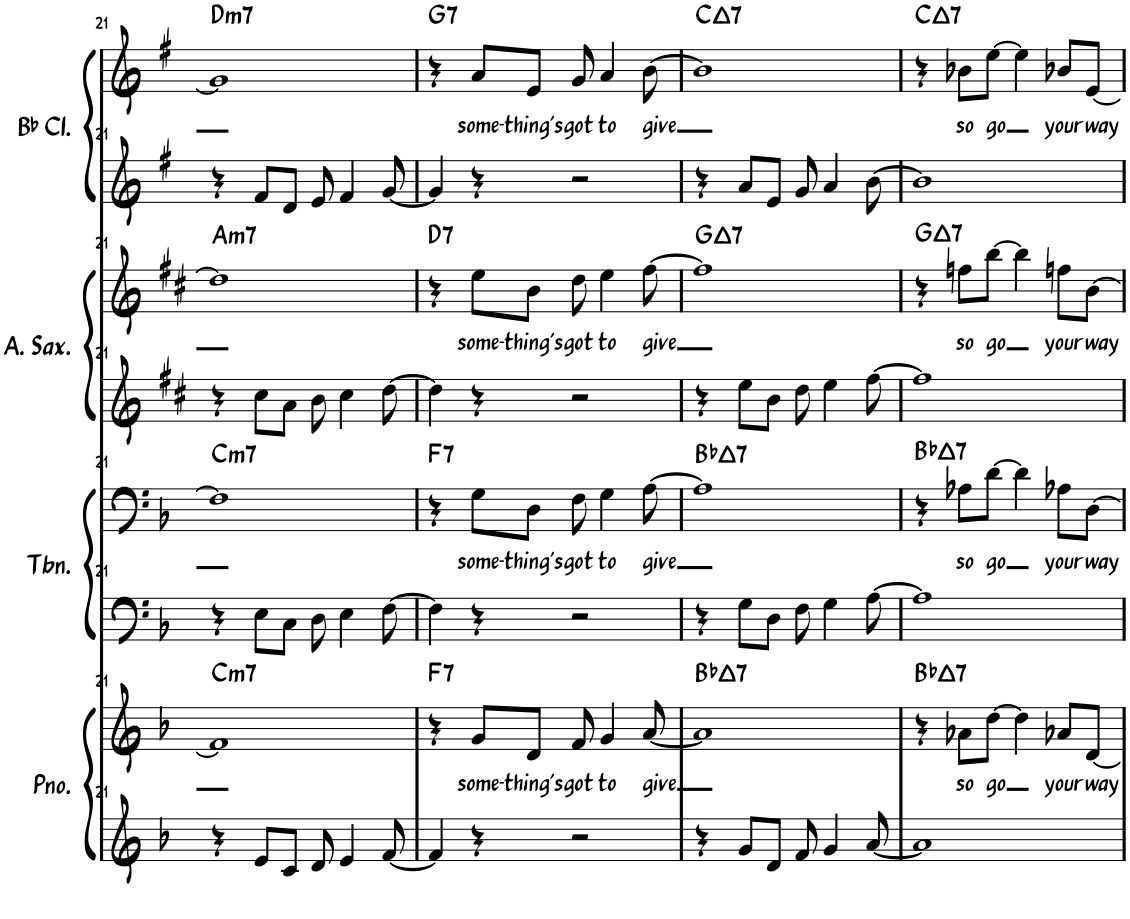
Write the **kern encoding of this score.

**kern	**kern	**text	**harte	**kern	**kern	**text	**harte	**kern	**kern	**text	**harte	**kern	**kern	**text	**harte
*part4	*part4	*part4	*part4	*part3	*part3	*part3	*part3	*part2	*part2	*part2	*part2	*part1	*part1	*part1	*part1
*staff8	*staff7	*staff7	*	*staff6	*staff5	*staff5	*	*staff4	*staff3	*staff3	*	*staff2	*staff1	*staff1	*
*I"钢琴	*	*	*	*I"长号	*	*	*	*I"中音萨克斯	*	*	*	*I"降B调单簧管	*	*	*
!!LO:PB:g=z
*clefG2	*clefG2	*	*	*clefF4	*clefF4	*	*	*clefG2	*clefG2	*	*	*clefG2	*clefG2	*	*
*	*	*	*	*	*	*	*	*Trd5c9	*Trd5c9	*	*	*Trd1c2	*Trd1c2	*	*
*k[b-]	*k[b-]	*	*	*k[b-]	*k[b-]	*	*	*k[f#c#]	*k[f#c#]	*	*	*k[f#]	*k[f#]	*	*
*M4/4	*M4/4	*	*	*M4/4	*M4/4	*	*	*M4/4	*M4/4	*	*	*M4/4	*M4/4	*	*
=21	=21	=21	=21	=21	=21	=21	=21	=21	=21	=21	=21	=21	=21	=21	=21
!	!	!	!LO:H:kt=m7	!	!	!	!LO:H:kt=m7	!	!	!	!LO:H:kt=m7	!	!	!	!LO:H:kt=m7
4r	1f]	.	C:min7	4r	1F]	.	C:min7	4r	1dd]	.	A:min7	4r	1g]	.	D:min7
8e/L	.	.	.	8E\L	.	.	.	8cc#\L	.	.	.	8f#/L	.	.	.
8c/J	.	.	.	8C\J	.	.	.	8a\J	.	.	.	8d/J	.	.	.
8d/	.	.	.	8D\	.	.	.	8b\	.	.	.	8e/	.	.	.
4e/	.	.	.	4E\	.	.	.	4cc#\	.	.	.	4f#/	.	.	.
[8f/	.	.	.	[8F\	.	.	.	[8dd\	.	.	.	[8g/	.	.	.
=22	=22	=22	=22	=22	=22	=22	=22	=22	=22	=22	=22	=22	=22	=22	=22
!	!	!	!LO:H:kt=7	!	!	!	!LO:H:kt=7	!	!	!	!LO:H:kt=7	!	!	!	!LO:H:kt=7
4f/]	4r	.	F:7	4F\]	4r	.	F:7	4dd\]	4r	.	D:7	4g/]	4r	.	G:7
!	!	!LO:LY:b	!	!	!	!LO:LY:b	!	!	!	!LO:LY:b	!	!	!	!LO:LY:b	!
4r	8g/L	some-	.	4r	8G\L	some-	.	4r	8ee\L	some-	.	4r	8a/L	some-	.
!	!	!LO:LY:b	!	!	!	!LO:LY:b	!	!	!	!LO:LY:b	!	!	!	!LO:LY:b	!
.	8d/J	-thing's	.	.	8D\J	-thing's	.	.	8b\J	-thing's	.	.	8e/J	-thing's	.
!	!	!LO:LY:b	!	!	!	!LO:LY:b	!	!	!	!LO:LY:b	!	!	!	!LO:LY:b	!
2r	8f/	got	.	2r	8F\	got	.	2r	8dd\	got	.	2r	8g/	got	.
!	!	!LO:LY:b	!	!	!	!LO:LY:b	!	!	!	!LO:LY:b	!	!	!	!LO:LY:b	!
.	4g/	to	.	.	4G\	to	.	.	4ee\	to	.	.	4a/	to	.
!	!	!LO:LY:b	!	!	!	!LO:LY:b	!	!	!	!LO:LY:b	!	!	!	!LO:LY:b	!
.	[8a/	give	.	.	[8A\	give	.	.	[8ff#\	give	.	.	[8b\	give	.
=23	=23	=23	=23	=23	=23	=23	=23	=23	=23	=23	=23	=23	=23	=23	=23
!	!	!	!LO:H:kt=7	!	!	!	!LO:H:kt=7	!	!	!	!LO:H:kt=7	!	!	!	!LO:H:kt=7
4r	1a]	.	Bb:maj7	4r	1A]	.	Bb:maj7	4r	1ff#]	.	G:maj7	4r	1b]	.	C:maj7
8g/L	.	.	.	8G\L	.	.	.	8ee\L	.	.	.	8a/L	.	.	.
8d/J	.	.	.	8D\J	.	.	.	8b\J	.	.	.	8e/J	.	.	.
8f/	.	.	.	8F\	.	.	.	8dd\	.	.	.	8g/	.	.	.
4g/	.	.	.	4G\	.	.	.	4ee\	.	.	.	4a/	.	.	.
[8a/	.	.	.	[8A\	.	.	.	[8ff#\	.	.	.	[8b\	.	.	.
=24	=24	=24	=24	=24	=24	=24	=24	=24	=24	=24	=24	=24	=24	=24	=24
!	!	!	!LO:H:kt=7	!	!	!	!LO:H:kt=7	!	!	!	!LO:H:kt=7	!	!	!	!LO:H:kt=7
1a]	4r	.	Bb:maj7	1A]	4r	.	Bb:maj7	1ff#]	4r	.	G:maj7	1b]	4r	.	C:maj7
!	!	!LO:LY:b	!	!	!	!LO:LY:b	!	!	!	!LO:LY:b	!	!	!	!LO:LY:b	!
.	8a-X\L	so	.	.	8A-X\L	so	.	.	8ffn\L	so	.	.	8b-X\L	so	.
!	!	!LO:LY:b	!	!	!	!LO:LY:b	!	!	!	!LO:LY:b	!	!	!	!LO:LY:b	!
.	[8dd\J	go	.	.	[8d\J	go	.	.	[8bb\J	go	.	.	[8ee\J	go	.
.	4dd\]	.	.	.	4d\]	.	.	.	4bb\]	.	.	.	4ee\]	.	.
!	!	!LO:LY:b	!	!	!	!LO:LY:b	!	!	!	!LO:LY:b	!	!	!	!LO:LY:b	!
.	8a-X/L	your	.	.	8A-X\L	your	.	.	8ffn\L	your	.	.	8b-X/L	your	.
!	!	!LO:LY:b	!	!	!	!LO:LY:b	!	!	!	!LO:LY:b	!	!	!	!LO:LY:b	!
.	[8d/J	way	.	.	[8D\J	way	.	.	[8b\J	way	.	.	[8e/J	way	.
=	=	=	=	=	=	=	=	=	=	=	=	=	=	=	=
*-	*-	*-	*-	*-	*-	*-	*-	*-	*-	*-	*-	*-	*-	*-	*-
